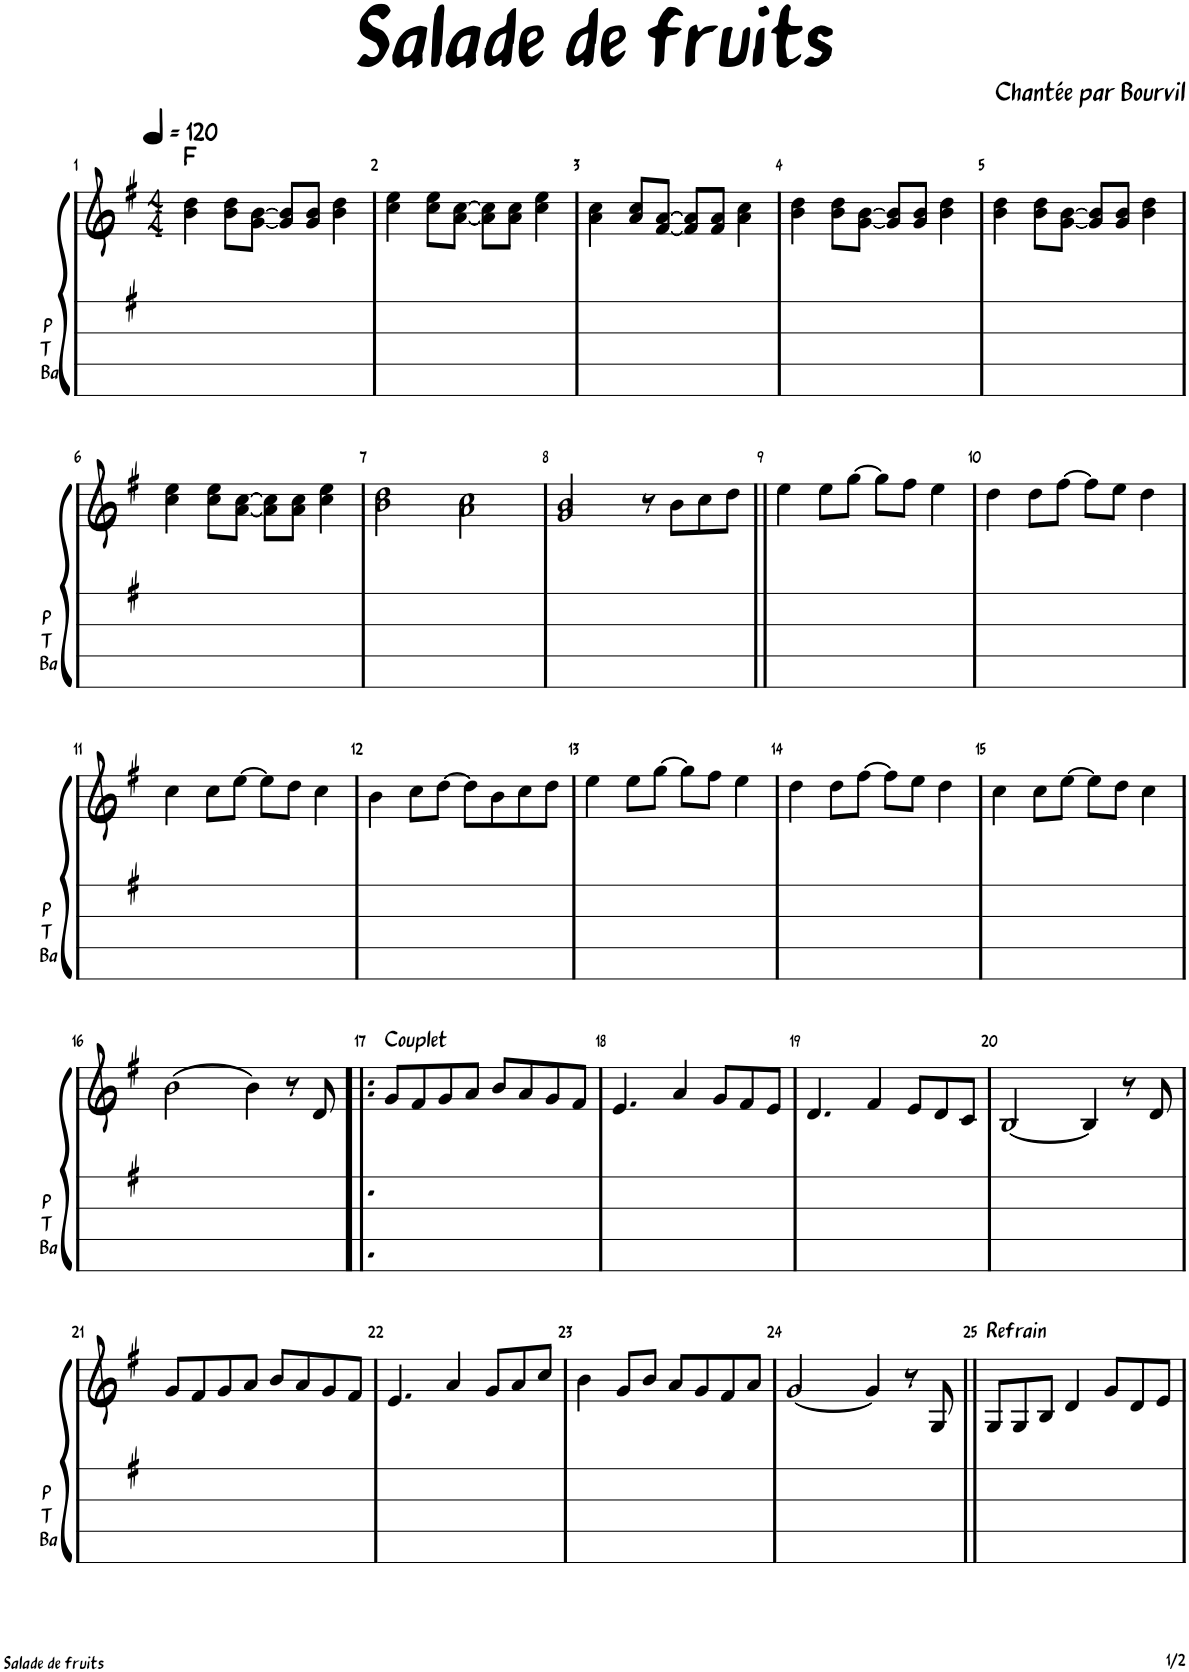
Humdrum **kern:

**kern	**kern	**harte
*part2	*part1	*part1
*staff2	*staff1	*
*I"P        T         Ba	*I"Accordéon	*
*I'P         T         Ba	*I'Acc	*
*stria4	*	*
*clefG2	*clefG2	*
*k[f#]	*k[f#]	*
*M4/4	*M4/4	*
*MM120	*MM120	*
=1	=1	=1
4ryy	4b\ 4dd\	F:maj
4ryy	8b\ 8dd\L	.
.	[8g\ [8b\J	.
4ryy	8g/] 8b/]L	.
.	8g/ 8b/J	.
4ryy	4b\ 4dd\	.
=2	=2	=2
4ryy	4cc\ 4ee\	.
4ryy	8cc\ 8ee\L	.
.	[8a\ [8cc\J	.
4ryy	8a\] 8cc\]L	.
.	8a\ 8cc\J	.
4ryy	4cc\ 4ee\	.
=3	=3	=3
4ryy	4a\ 4cc\	.
4ryy	8a/ 8cc/L	.
.	[8f#/ [8a/J	.
4ryy	8f#/] 8a/]L	.
.	8f#/ 8a/J	.
4ryy	4a\ 4cc\	.
=4	=4	=4
4ryy	4b\ 4dd\	.
4ryy	8b\ 8dd\L	.
.	[8g\ [8b\J	.
4ryy	8g/] 8b/]L	.
.	8g/ 8b/J	.
4ryy	4b\ 4dd\	.
=5	=5	=5
4ryy	4b\ 4dd\	.
4ryy	8b\ 8dd\L	.
.	[8g\ [8b\J	.
4ryy	8g/] 8b/]L	.
.	8g/ 8b/J	.
4ryy	4b\ 4dd\	.
!!LO:LB:g=z
=6	=6	=6
4ryy	4cc\ 4ee\	.
4ryy	8cc\ 8ee\L	.
.	[8a\ [8cc\J	.
4ryy	8a\] 8cc\]L	.
.	8a\ 8cc\J	.
4ryy	4cc\ 4ee\	.
=7	=7	=7
4ryy	2b\ 2dd\	.
4ryy	.	.
4ryy	2a\ 2cc\	.
4ryy	.	.
=8	=8	=8
4ryy	2g/ 2b/	.
4ryy	.	.
4ryy	8r	.
.	8b\L	.
4ryy	8cc\	.
.	8dd\J	.
=9||	=9||	=9||
4ryy	4ee\	.
4ryy	8ee\L	.
.	[8gg\J	.
4ryy	8gg\L]	.
.	8ff#\J	.
4ryy	4ee\	.
=10	=10	=10
4ryy	4dd\	.
4ryy	8dd\L	.
.	[8ff#\J	.
4ryy	8ff#\L]	.
.	8ee\J	.
4ryy	4dd\	.
!!LO:LB:g=z
=11	=11	=11
4ryy	4cc\	.
4ryy	8cc\L	.
.	[8ee\J	.
4ryy	8ee\L]	.
.	8dd\J	.
4ryy	4cc\	.
=12	=12	=12
4ryy	4b\	.
4ryy	8cc\L	.
.	[8dd\J	.
4ryy	8dd\L]	.
.	8b\	.
4ryy	8cc\	.
.	8dd\J	.
=13	=13	=13
4ryy	4ee\	.
4ryy	8ee\L	.
.	[8gg\J	.
4ryy	8gg\L]	.
.	8ff#\J	.
4ryy	4ee\	.
=14	=14	=14
4ryy	4dd\	.
4ryy	8dd\L	.
.	[8ff#\J	.
4ryy	8ff#\L]	.
.	8ee\J	.
4ryy	4dd\	.
=15	=15	=15
4ryy	4cc\	.
4ryy	8cc\L	.
.	[8ee\J	.
4ryy	8ee\L]	.
.	8dd\J	.
4ryy	4cc\	.
!!LO:LB:g=z
=16	=16	=16
4ryy	[2b\	.
4ryy	.	.
4ryy	4b\]	.
4ryy	8r	.
.	8d/	.
=17!|:	=17!|:	=17!|:
!	!LO:TX:a:t=Couplet	!
4ryy	8g/L	.
.	8f#/	.
4ryy	8g/	.
.	8a/J	.
4ryy	8b/L	.
.	8a/	.
4ryy	8g/	.
.	8f#/J	.
=18	=18	=18
4ryy	4.e/	.
4ryy	.	.
.	4a/	.
4ryy	.	.
.	8g/L	.
4ryy	8f#/	.
.	8e/J	.
=19	=19	=19
4ryy	4.d/	.
4ryy	.	.
.	4f#/	.
4ryy	.	.
.	8e/L	.
4ryy	8d/	.
.	8c/J	.
=20	=20	=20
4ryy	[2B/	.
4ryy	.	.
4ryy	4B/]	.
4ryy	8r	.
.	8d/	.
!!LO:LB:g=z
=21	=21	=21
4ryy	8g/L	.
.	8f#/	.
4ryy	8g/	.
.	8a/J	.
4ryy	8b/L	.
.	8a/	.
4ryy	8g/	.
.	8f#/J	.
=22	=22	=22
4ryy	4.e/	.
4ryy	.	.
.	4a/	.
4ryy	.	.
.	8g/L	.
4ryy	8a/	.
.	8cc/J	.
=23	=23	=23
4ryy	4b\	.
4ryy	8g/L	.
.	8b/J	.
4ryy	8a/L	.
.	8g/	.
4ryy	8f#/	.
.	8a/J	.
=24	=24	=24
4ryy	[2g/	.
4ryy	.	.
4ryy	4g/]	.
4ryy	8r	.
.	8G/	.
=25||	=25||	=25||
!	!LO:TX:a:t=Refrain	!
4ryy	8G/L	.
.	8G/	.
4ryy	8B/J	.
.	4d/	.
4ryy	.	.
.	8g/L	.
4ryy	8d/	.
.	8e/J	.
=	=	=
*-	*-	*-
